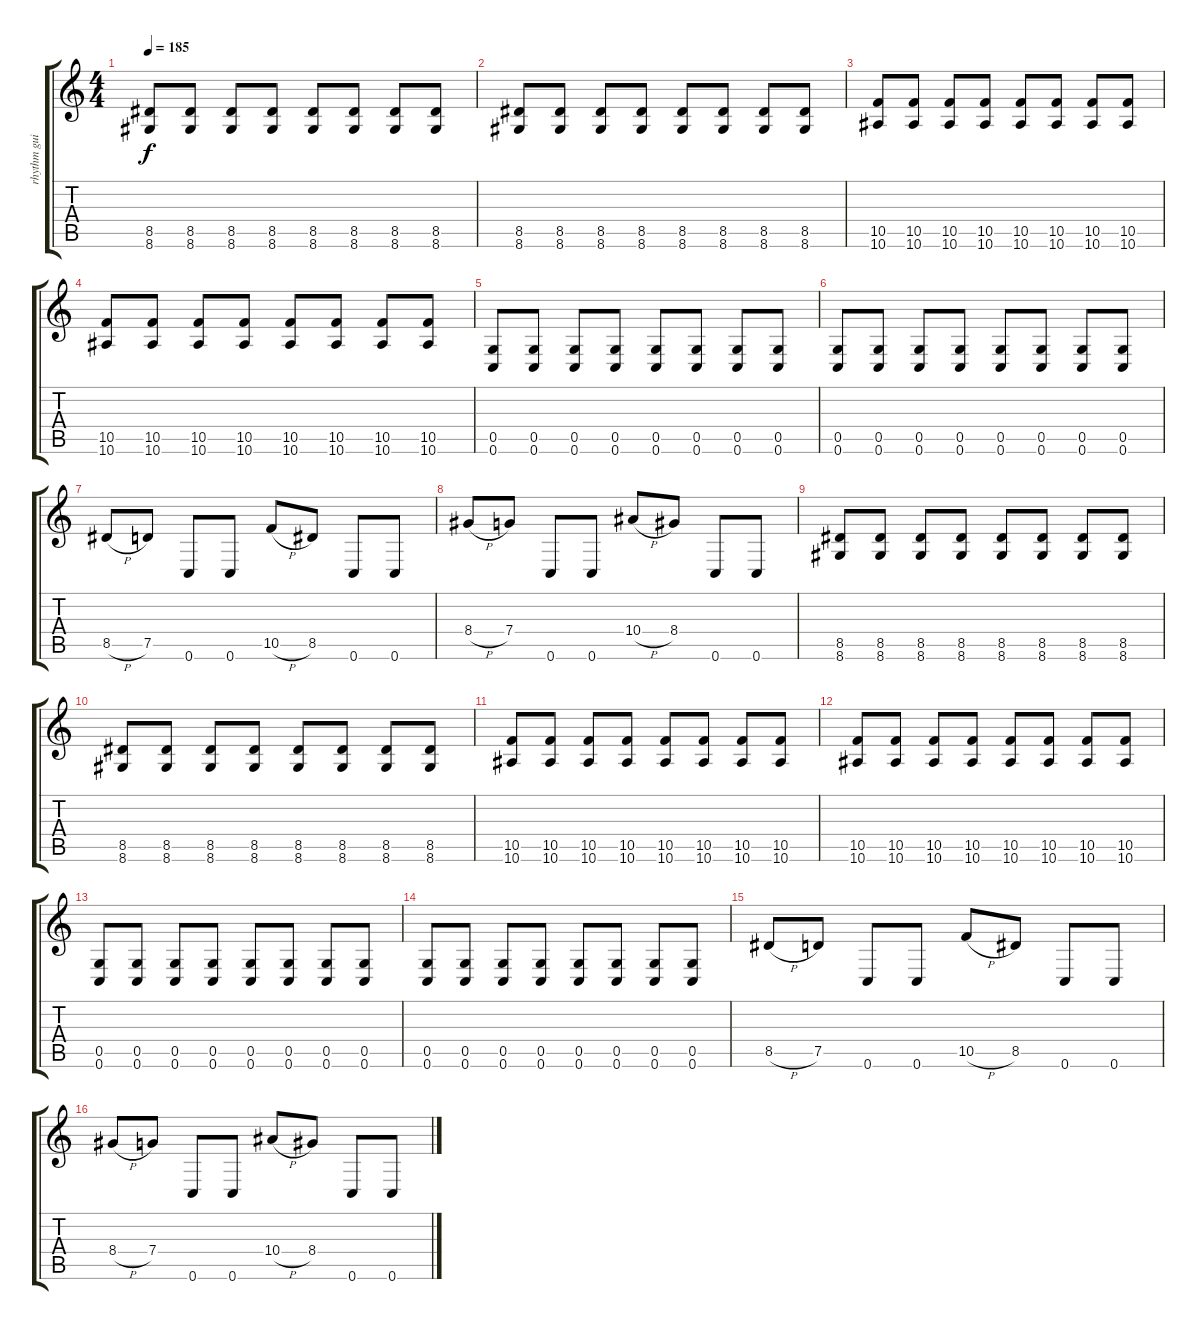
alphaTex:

\track ("rhythm guitar" "rhythm gui") {instrument distortionguitar}
\staff {score tabs}
\tuning (D4 A3 F3 C3 G2 C2) {hide}
\ts (4 4)
\tempo 185
\clef g2
\ks c
(8.5 8.6).8{dy f} (8.5 8.6).8 (8.5 8.6).8 (8.5 8.6).8 (8.5 8.6).8 (8.5 8.6).8 (8.5 8.6).8 (8.5 8.6).8 |
(8.5 8.6).8 (8.5 8.6).8 (8.5 8.6).8 (8.5 8.6).8 (8.5 8.6).8 (8.5 8.6).8 (8.5 8.6).8 (8.5 8.6).8 |
(10.5 10.6).8 (10.5 10.6).8 (10.5 10.6).8 (10.5 10.6).8 (10.5 10.6).8 (10.5 10.6).8 (10.5 10.6).8 (10.5 10.6).8 |
(10.5 10.6).8 (10.5 10.6).8 (10.5 10.6).8 (10.5 10.6).8 (10.5 10.6).8 (10.5 10.6).8 (10.5 10.6).8 (10.5 10.6).8 |
(0.5 0.6).8 (0.5 0.6).8 (0.5 0.6).8 (0.5 0.6).8 (0.5 0.6).8 (0.5 0.6).8 (0.5 0.6).8 (0.5 0.6).8 |
(0.5 0.6).8 (0.5 0.6).8 (0.5 0.6).8 (0.5 0.6).8 (0.5 0.6).8 (0.5 0.6).8 (0.5 0.6).8 (0.5 0.6).8 |
8.5{h}.8 7.5.8 0.6.8 0.6.8 10.5{h}.8 8.5.8 0.6.8 0.6.8 |
8.4{h}.8 7.4.8 0.6.8 0.6.8 10.4{h}.8 8.4.8 0.6.8 0.6.8 |
(8.5 8.6).8 (8.5 8.6).8 (8.5 8.6).8 (8.5 8.6).8 (8.5 8.6).8 (8.5 8.6).8 (8.5 8.6).8 (8.5 8.6).8 |
(8.5 8.6).8 (8.5 8.6).8 (8.5 8.6).8 (8.5 8.6).8 (8.5 8.6).8 (8.5 8.6).8 (8.5 8.6).8 (8.5 8.6).8 |
(10.5 10.6).8 (10.5 10.6).8 (10.5 10.6).8 (10.5 10.6).8 (10.5 10.6).8 (10.5 10.6).8 (10.5 10.6).8 (10.5 10.6).8 |
(10.5 10.6).8 (10.5 10.6).8 (10.5 10.6).8 (10.5 10.6).8 (10.5 10.6).8 (10.5 10.6).8 (10.5 10.6).8 (10.5 10.6).8 |
(0.5 0.6).8 (0.5 0.6).8 (0.5 0.6).8 (0.5 0.6).8 (0.5 0.6).8 (0.5 0.6).8 (0.5 0.6).8 (0.5 0.6).8 |
(0.5 0.6).8 (0.5 0.6).8 (0.5 0.6).8 (0.5 0.6).8 (0.5 0.6).8 (0.5 0.6).8 (0.5 0.6).8 (0.5 0.6).8 |
8.5{h}.8 7.5.8 0.6.8 0.6.8 10.5{h}.8 8.5.8 0.6.8 0.6.8 |
8.4{h}.8 7.4.8 0.6.8 0.6.8 10.4{h}.8 8.4.8 0.6.8 0.6.8
